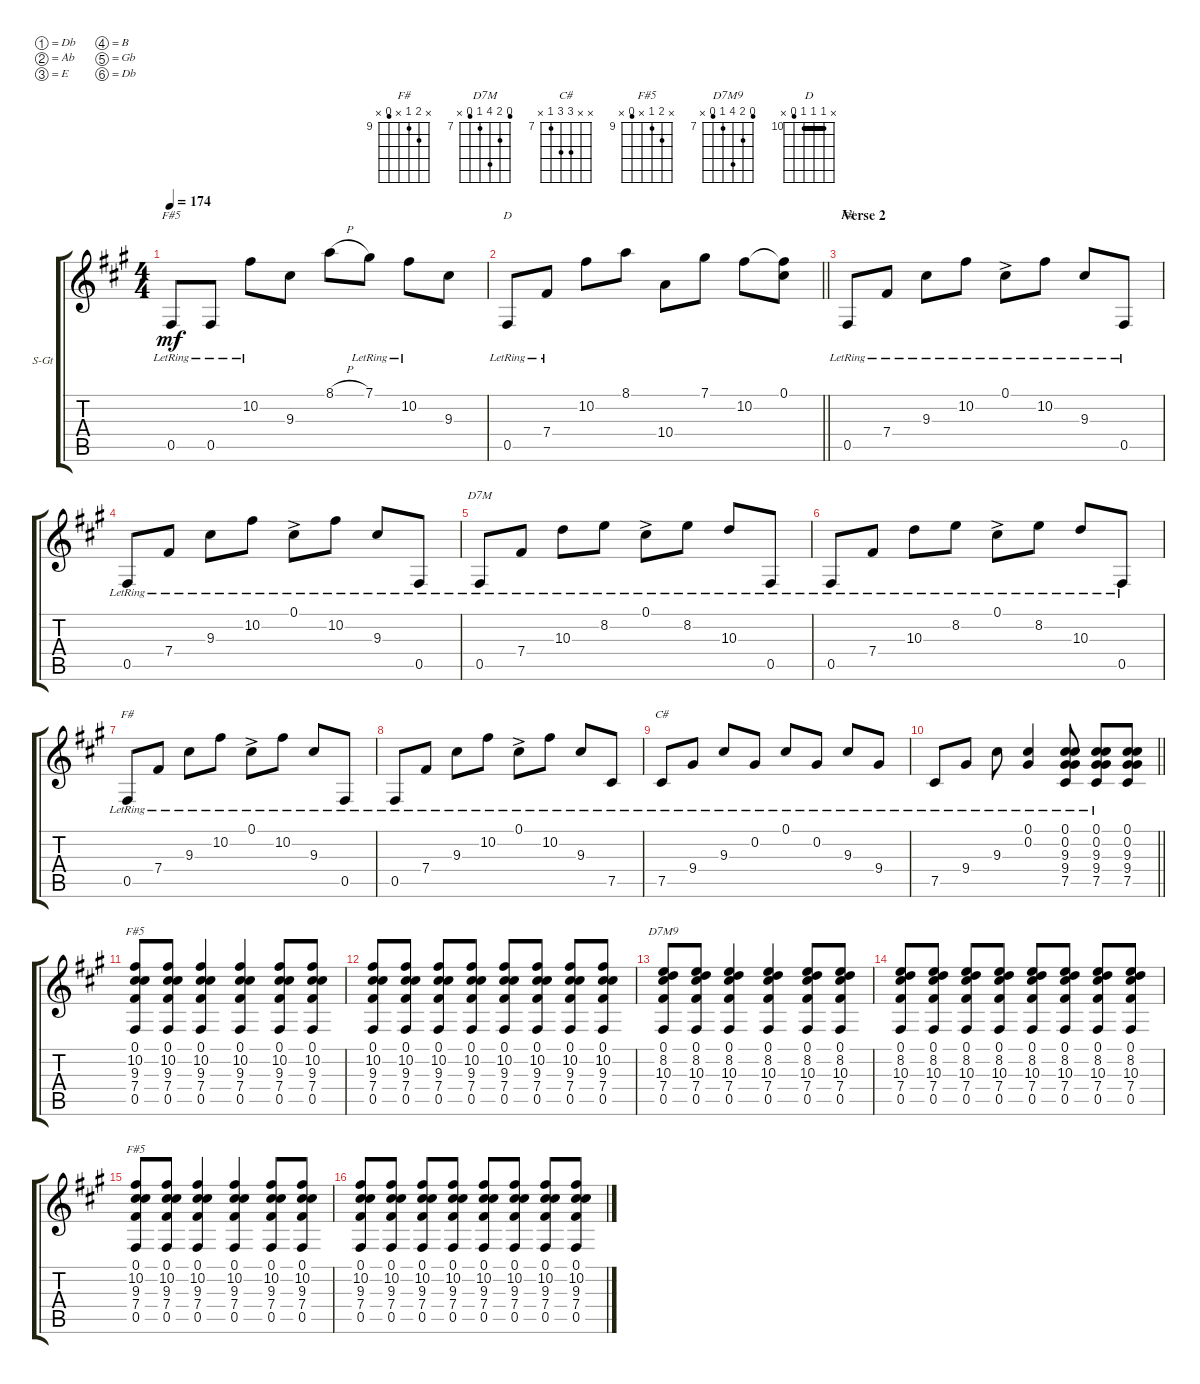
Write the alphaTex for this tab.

\bracketExtendMode groupsimilarinstruments
\firstSystemTrackNameOrientation horizontal
\otherSystemsTrackNameOrientation horizontal
\track ("Acoustic Guitar 2" "S-Gt") {instrument acousticguitarsteel}
\staff {score tabs}
\tuning (Db4 Ab3 E3 B2 Gb2 Db2)
\chord ("F#" x 10 9 x 8 x) {firstfret 9}
\chord ("D7M" 6 8 10 7 6 x) {firstfret 7}
\chord ("C#" x x 9 9 7 x) {firstfret 7}
\chord ("F#5" 6 10 9 7 6 x) {firstfret 7}
\chord ("D7M9" 6 8 10 7 6 x) {firstfret 7}
\chord ("F#5" x 10 9 x 8 x) {firstfret 9 showfingering false}
\chord ("D" x 10 10 10 9 x) {firstfret 10 showfingering false barre (10 10)}
\ts (4 4)
\tempo 174
\clef g2
\ks a
0.5{lr}.8{ch "F#5" dy mf} 0.5{lr}.8 10.2{lr}.8 9.3.8 8.1{h}.8 7.1{lr}.8 10.2{lr}.8 9.3.8 |
\barLineRight lightlight
0.5{lr}.8{ch "D"} 7.4{lr}.8 10.2.8 8.1.8 10.4.8 7.1.8 10.2.8 (0.1 10.2{t}).8 |
\section ("" "Verse 2")
0.5{lr}.8{ch "F#"} 7.4{lr}.8 9.3{lr}.8 10.2{lr}.8 0.1{ac lr}.8 10.2{lr}.8 9.3{lr}.8 0.5{lr}.8 |
0.5{lr}.8 7.4{lr}.8 9.3{lr}.8 10.2{lr}.8 0.1{ac lr}.8 10.2{lr}.8 9.3{lr}.8 0.5{lr}.8 |
0.5{lr}.8{ch "D7M"} 7.4{lr}.8 10.3{lr}.8 8.2{lr}.8 0.1{ac lr}.8 8.2{lr}.8 10.3{lr}.8 0.5{lr}.8 |
0.5{lr}.8 7.4{lr}.8 10.3{lr}.8 8.2{lr}.8 0.1{ac lr}.8 8.2{lr}.8 10.3{lr}.8 0.5{lr}.8 |
0.5{lr}.8{ch "F#"} 7.4{lr}.8 9.3{lr}.8 10.2{lr}.8 0.1{ac lr}.8 10.2{lr}.8 9.3{lr}.8 0.5{lr}.8 |
0.5{lr}.8 7.4{lr}.8 9.3{lr}.8 10.2{lr}.8 0.1{ac lr}.8 10.2{lr}.8 9.3{lr}.8 7.5{lr}.8 |
7.5{lr}.8{ch "C#"} 9.4{lr}.8 9.3{lr}.8 0.2{lr}.8 0.1{lr}.8 0.2{lr}.8 9.3{lr}.8 9.4{lr}.8 |
\barLineRight lightlight
7.5{lr}.8 9.4{lr}.8 9.3{lr}.8 (0.1 0.2{lr}).4 (0.1 0.2{lr} 9.3 9.4 7.5).8 (0.1 0.2 9.3{lr} 9.4 7.5).8 (0.1 0.2 9.3 9.4 7.5).8 |
(0.1 10.2 9.3 7.4 0.5).8{ch "F#5"} (0.1 10.2 9.3 7.4 0.5).8 (0.1 10.2 9.3 7.4 0.5).4 (0.1 10.2 9.3 7.4 0.5).4 (0.1 10.2 9.3 7.4 0.5).8 (0.1 10.2 9.3 7.4 0.5).8 |
(0.1 10.2 9.3 7.4 0.5).8 (0.1 10.2 9.3 7.4 0.5).8 (0.1 10.2 9.3 7.4 0.5).8 (0.1 10.2 9.3 7.4 0.5).8 (0.1 10.2 9.3 7.4 0.5).8 (0.1 10.2 9.3 7.4 0.5).8 (0.1 10.2 9.3 7.4 0.5).8 (0.1 10.2 9.3 7.4 0.5).8 |
(0.1 8.2 10.3 7.4 0.5).8{ch "D7M9"} (0.1 8.2 10.3 7.4 0.5).8 (0.1 8.2 10.3 7.4 0.5).4 (0.1 8.2 10.3 7.4 0.5).4 (0.1 8.2 10.3 7.4 0.5).8 (0.1 8.2 10.3 7.4 0.5).8 |
(0.1 8.2 10.3 7.4 0.5).8 (0.1 8.2 10.3 7.4 0.5).8 (0.1 8.2 10.3 7.4 0.5).8 (0.1 8.2 10.3 7.4 0.5).8 (0.1 8.2 10.3 7.4 0.5).8 (0.1 8.2 10.3 7.4 0.5).8 (0.1 8.2 10.3 7.4 0.5).8 (0.1 8.2 10.3 7.4 0.5).8 |
(0.1 10.2 9.3 7.4 0.5).8{ch "F#5"} (0.1 10.2 9.3 7.4 0.5).8 (0.1 10.2 9.3 7.4 0.5).4 (0.1 10.2 9.3 7.4 0.5).4 (0.1 10.2 9.3 7.4 0.5).8 (0.1 10.2 9.3 7.4 0.5).8 |
(0.1 10.2 9.3 7.4 0.5).8 (0.1 10.2 9.3 7.4 0.5).8 (0.1 10.2 9.3 7.4 0.5).8 (0.1 10.2 9.3 7.4 0.5).8 (0.1 10.2 9.3 7.4 0.5).8 (0.1 10.2 9.3 7.4 0.5).8 (0.1 10.2 9.3 7.4 0.5).8 (0.1 10.2 9.3 7.4 0.5).8
